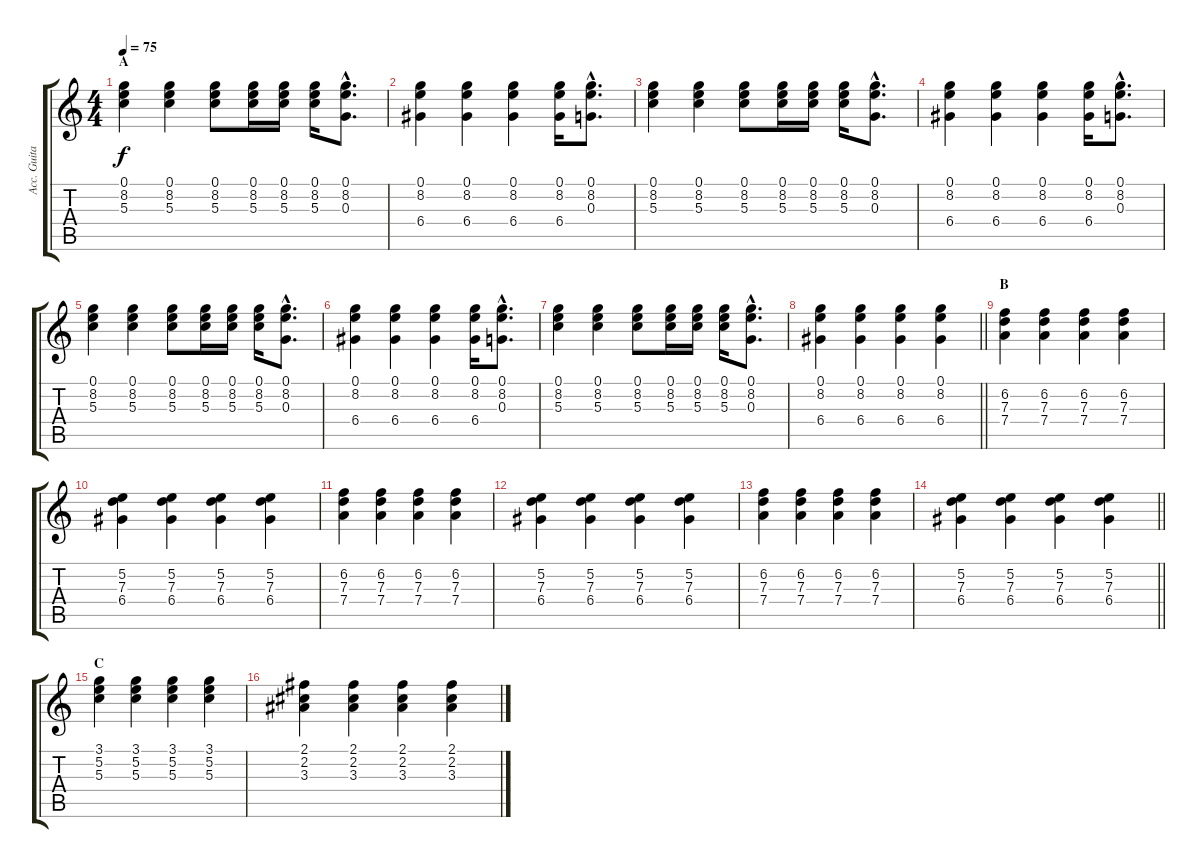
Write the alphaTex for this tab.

\track ("Acc. Guitar" "Acc. Guita") {instrument acousticguitarsteel}
\staff {score tabs}
\tuning (E4 B3 G3 D3 A2 E2) {hide}
\ts (4 4)
\section ("" "A")
\tempo 75
\clef g2
\ks c
(0.1 8.2 5.3).4{dy f instrument acousticguitarsteel} (0.1 8.2 5.3).4 (0.1 8.2 5.3).8 (0.1 8.2 5.3).16 (0.1 8.2 5.3).16 (0.1 8.2 5.3).16 (0.1{hac} 8.2{hac} 0.3{hac}).8{d} |
(0.1 8.2 6.4).4 (0.1 8.2 6.4).4 (0.1 8.2 6.4).4 (0.1 8.2 6.4).16 (0.1{hac} 8.2{hac} 0.3{hac}).8{d} |
(0.1 8.2 5.3).4 (0.1 8.2 5.3).4 (0.1 8.2 5.3).8 (0.1 8.2 5.3).16 (0.1 8.2 5.3).16 (0.1 8.2 5.3).16 (0.1{hac} 8.2{hac} 0.3{hac}).8{d} |
(0.1 8.2 6.4).4 (0.1 8.2 6.4).4 (0.1 8.2 6.4).4 (0.1 8.2 6.4).16 (0.1{hac} 8.2{hac} 0.3{hac}).8{d} |
(0.1 8.2 5.3).4 (0.1 8.2 5.3).4 (0.1 8.2 5.3).8 (0.1 8.2 5.3).16 (0.1 8.2 5.3).16 (0.1 8.2 5.3).16 (0.1{hac} 8.2{hac} 0.3{hac}).8{d} |
(0.1 8.2 6.4).4 (0.1 8.2 6.4).4 (0.1 8.2 6.4).4 (0.1 8.2 6.4).16 (0.1{hac} 8.2{hac} 0.3{hac}).8{d} |
(0.1 8.2 5.3).4 (0.1 8.2 5.3).4 (0.1 8.2 5.3).8 (0.1 8.2 5.3).16 (0.1 8.2 5.3).16 (0.1 8.2 5.3).16 (0.1{hac} 8.2{hac} 0.3{hac}).8{d} |
\barLineRight lightlight
(0.1 8.2 6.4).4 (0.1 8.2 6.4).4 (0.1 8.2 6.4).4 (0.1 8.2 6.4).4 |
\section ("" "B")
(6.2 7.3 7.4).4 (6.2 7.3 7.4).4 (6.2 7.3 7.4).4 (6.2 7.3 7.4).4 |
(5.2 7.3 6.4).4 (5.2 7.3 6.4).4 (5.2 7.3 6.4).4 (5.2 7.3 6.4).4 |
(6.2 7.3 7.4).4 (6.2 7.3 7.4).4 (6.2 7.3 7.4).4 (6.2 7.3 7.4).4 |
(5.2 7.3 6.4).4 (5.2 7.3 6.4).4 (5.2 7.3 6.4).4 (5.2 7.3 6.4).4 |
(6.2 7.3 7.4).4 (6.2 7.3 7.4).4 (6.2 7.3 7.4).4 (6.2 7.3 7.4).4 |
\barLineRight lightlight
(5.2 7.3 6.4).4 (5.2 7.3 6.4).4 (5.2 7.3 6.4).4 (5.2 7.3 6.4).4 |
\section ("" "C")
(3.1 5.2 5.3).4 (3.1 5.2 5.3).4 (3.1 5.2 5.3).4 (3.1 5.2 5.3).4 |
(2.1 2.2 3.3).4 (2.1 2.2 3.3).4 (2.1 2.2 3.3).4 (2.1 2.2 3.3).4
